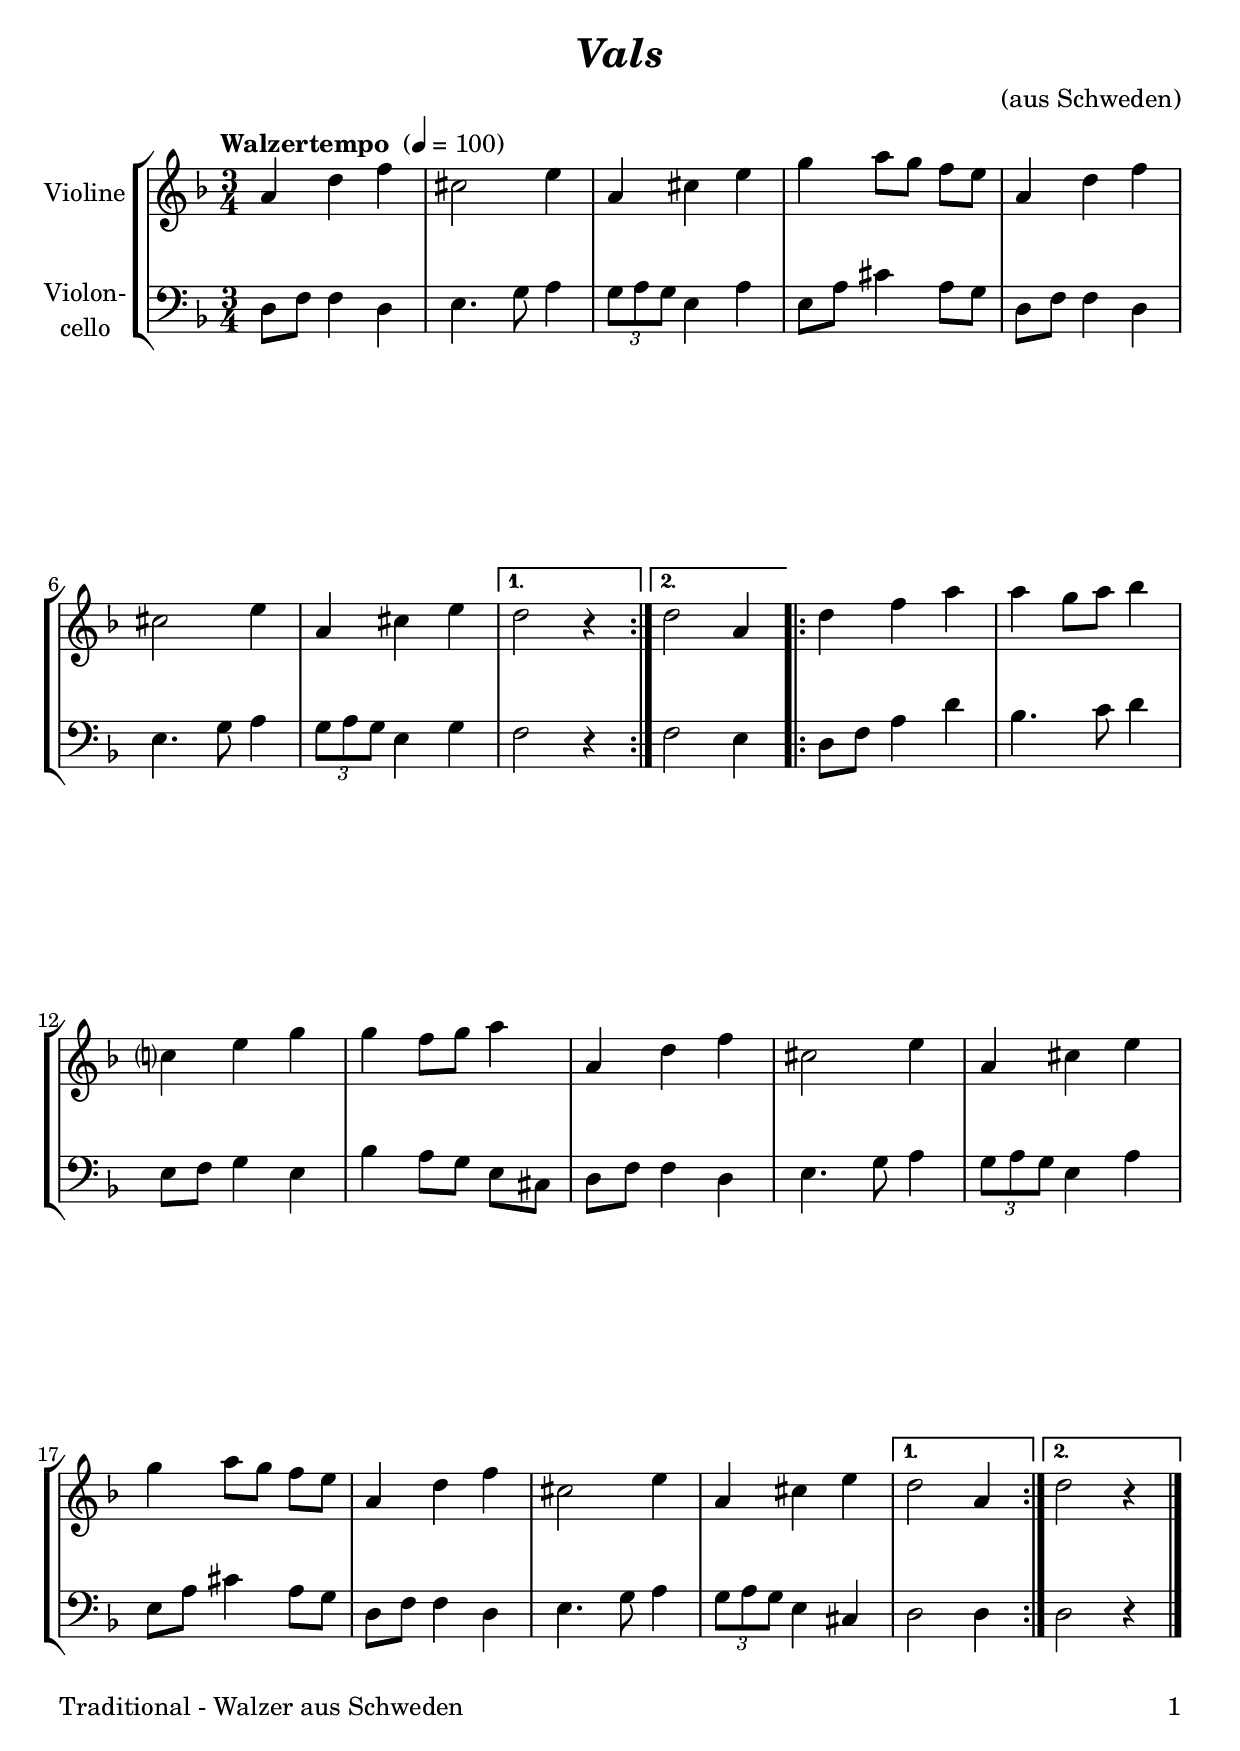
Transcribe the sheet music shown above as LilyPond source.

\version "2.18.2"
\include "deutsch.ly"
  
#(set-global-staff-size 22)

\header {
  title     = \markup \bold \italic "Vals"
  composer  = "(aus Schweden)"
%  arranger  = ""
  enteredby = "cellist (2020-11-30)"
%  piece     = ""
}

voiceconsts = {
  \key f \major
  \time 3/4
  \clef "treble"
  \numericTimeSignature
  % Set default beaming for all staves
  \set Timing.beamExceptions = #'()
  \set Timing.baseMoment     = #(ly:make-moment 1 4)
  \set Timing.beatStructure  = #'(1 1 1)
  \tempo "Walzertempo " 4=100
}

mivl = "violin"
miba = "cello"

va = \relative c'' {
  \voiceconsts

  \repeat volta 2 {
    a4 d f
    cis2 e4
    a, cis e
    g a8 g f e
    a,4 d f
    cis2 e4
    a, cis e
  }
  \alternative {
    { d2 r4 }
    { d2 a4 }
  }

  \repeat volta 2 {
    d f a
    a g8 a b4
    c,? e g
    g f8 g a4
    a, d f
    cis2 e4
    a, cis e
    g a8 g f e

    a,4 d f
    cis2 e4
    a, cis e
  }
  \alternative {
    { d2 a4 }
    { d2 r4 }
  }
  \bar "|."
}

vb = \relative c {
  \voiceconsts
  \clef "bass"
  
  \repeat volta 2 {
    d8 f f4 d
    e4. g8 a4
    \tuplet 3/2 4 { g8 a g } e4 a
    e8 a cis4 a8 g
    d f f4 d
    e4. g8 a4
    \tuplet 3/2 4 { g8 a g } e4 g
  }
  \alternative {
    { f2 r4 }
    { f2 e4 }
  }

  \repeat volta 2 {
    d8 f a4 d
    b4. c8 d4
    e,8 f g4 e
    b' a8 g e cis
    d f f4 d
    e4. g8 a4
    \tuplet 3/2 4 { g8 a g } e4 a
    e8 a cis4 a8 g

    d f f4 d
    e4. g8 a4
    \tuplet 3/2 4 { g8 a g } e4 cis
  }
  \alternative {
    { d2 d4 }
    { d2 r4 }
  }
  \bar "|."
}


music = \new StaffGroup <<
      \new Staff {
	\set Staff.midiInstrument = \mivl
	\set Staff.instrumentName = \markup \center-column { "Violine" }
	\transpose f f { \va }
      }

      \new Staff {
	\set Staff.midiInstrument = \miba
	\set Staff.instrumentName = \markup \center-column { "Violon-" "cello" }
	\transpose f f { \vb }
      }
>>

\book {
   \paper {
    print-page-number = ##t
    print-first-page-number = ##t
    ragged-last-bottom = ##f
    oddHeaderMarkup = \markup \null
    evenHeaderMarkup = \markup \null
    oddFooterMarkup = \markup {
      \fill-line {
        \on-the-fly #print-page-number-check-first
        "Traditional - Walzer aus Schweden" \fromproperty #'page:page-number-string
      }
    }
    evenFooterMarkup = \oddFooterMarkup
  } \score {
    \music
    \layout {}
  }

  \score {
    \unfoldRepeats \music

    \midi {
      \context {
        \Score
      }
    }
  }
}